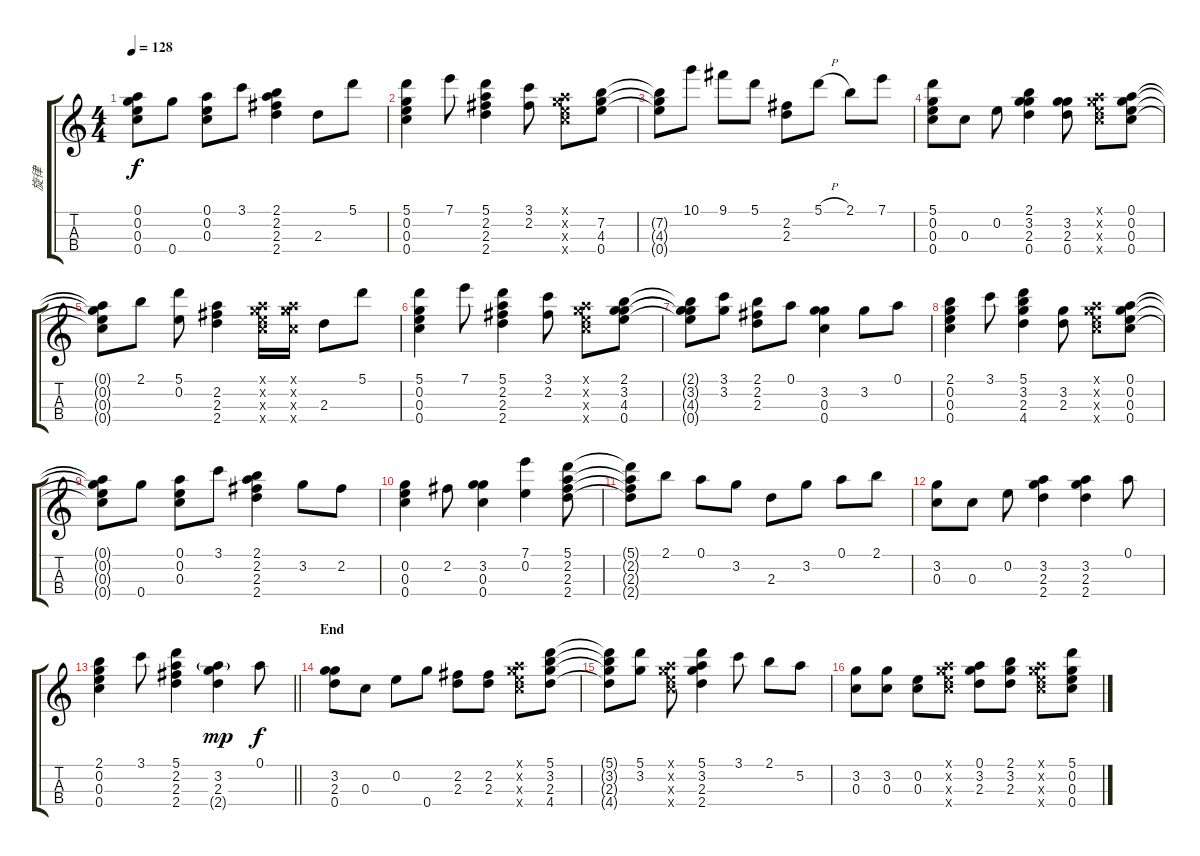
\track ("旋律" "旋律") {instrument acousticguitarnylon}
\staff {score tabs}
\tuning (A4 E4 C4 G4) {hide}
\ts (4 4)
\tempo 128
\clef g2
\ks c
(0.1{t} 0.2{t} 0.3{t} 0.4{t}).8{dy f} 0.4.8 (0.1 0.2 0.3).8 3.1.8 (2.1 2.2 2.3 2.4).4 2.3.8 5.1.8 |
(5.1 0.2 0.3 0.4).4 7.1.8 (5.1 2.2 2.3 2.4).4 (3.1 2.2).8 (0.1{x} 0.2{x} 0.3{x} 0.4{x}).8 (7.2 4.3 0.4).8 |
(7.2{t} 4.3{t} 0.4{t}).8 10.1.8 9.1.8 5.1.8 (2.2 2.3).8 5.1{h}.8 2.1.8 7.1.8 |
(5.1 0.2 0.3 0.4).8 0.3.8 0.2.8 (2.1 3.2 2.3 0.4).4 (3.2 2.3 0.4).8 (0.1{x} 0.2{x} 0.3{x} 0.4{x}).8 (0.1 0.2 0.3 0.4).8 |
(0.1{t} 0.2{t} 0.3{t} 0.4{t}).8 2.1.8 (5.1 0.2).8 (2.2 2.3 2.4).4 (0.1{x} 0.2{x} 0.3{x} 0.4{x}).16 (0.1{x} 3.2{x} 0.3{x} 0.4{x}).16 2.3.8 5.1.8 |
(5.1 0.2 0.3 0.4).4 7.1.8 (5.1 2.2 2.3 2.4).4 (3.1 2.2).8 (0.1{x} 0.2{x} 0.3{x} 0.4{x}).8 (2.1 3.2 4.3 0.4).8 |
(2.1{t} 3.2{t} 4.3{t} 0.4{t}).8 (3.1 3.2).8 (2.1 2.2 2.3).8 0.1.8 (3.2 0.3 0.4).4 3.2.8 0.1.8 |
(2.1 0.2 0.3 0.4).4 3.1.8 (5.1 3.2 2.3 4.4).4 (3.2 2.3).8 (0.1{x} 0.2{x} 0.3{x} 0.4{x}).8 (0.1 0.2 0.3 0.4).8 |
(0.1{t} 0.2{t} 0.3{t} 0.4{t}).8 0.4.8 (0.1 0.2 0.3).8 3.1.8 (2.1 2.2 2.3 2.4).4 3.2.8 2.2.8 |
(0.2 0.3 0.4).4 2.2.8 (3.2 0.3 0.4).4 (7.1 0.2).4 (5.1 2.2 2.3 2.4).8 |
(5.1{t} 2.2{t} 2.3{t} 2.4{t}).8 2.1.8 0.1.8 3.2.8 2.3.8 3.2.8 0.1.8 2.1.8 |
(3.2 0.3).8 0.3.8 0.2.8 (3.2 2.3 2.4).4 (3.2 2.3 2.4).4 0.1.8 |
\barLineRight lightlight
(2.1 0.2 0.3 0.4).4 3.1.8 (5.1 2.2 2.3 2.4).4 (3.2 2.3 2.4{g}).4{dy mp} 0.1.8{dy f} |
\section ("" "End")
(3.2 2.3 0.4).8 0.3.8 0.2.8 0.4.8 (2.2 2.3).8 (2.2 2.3).8 (0.1{x} 0.2{x} 0.3{x} 0.4{x}).8 (5.1 3.2 2.3 4.4).8 |
(5.1{t} 3.2{t} 2.3{t} 4.4{t}).8 (5.1 3.2).8 (0.1{x} 0.2{x} 0.3{x} 0.4{x}).8 (5.1 3.2 2.3 2.4).4 3.1.8 2.1.8 5.2.8 |
(3.2 0.3).8 (3.2 0.3).8 (0.2 0.3).8 (0.1{x} 0.2{x} 0.3{x} 0.4{x}).8 (0.1 3.2 2.3).8 (2.1 3.2 2.3).8 (0.1{x} 0.2{x} 0.3{x} 0.4{x}).8 (5.1 0.2 0.3 0.4).8
